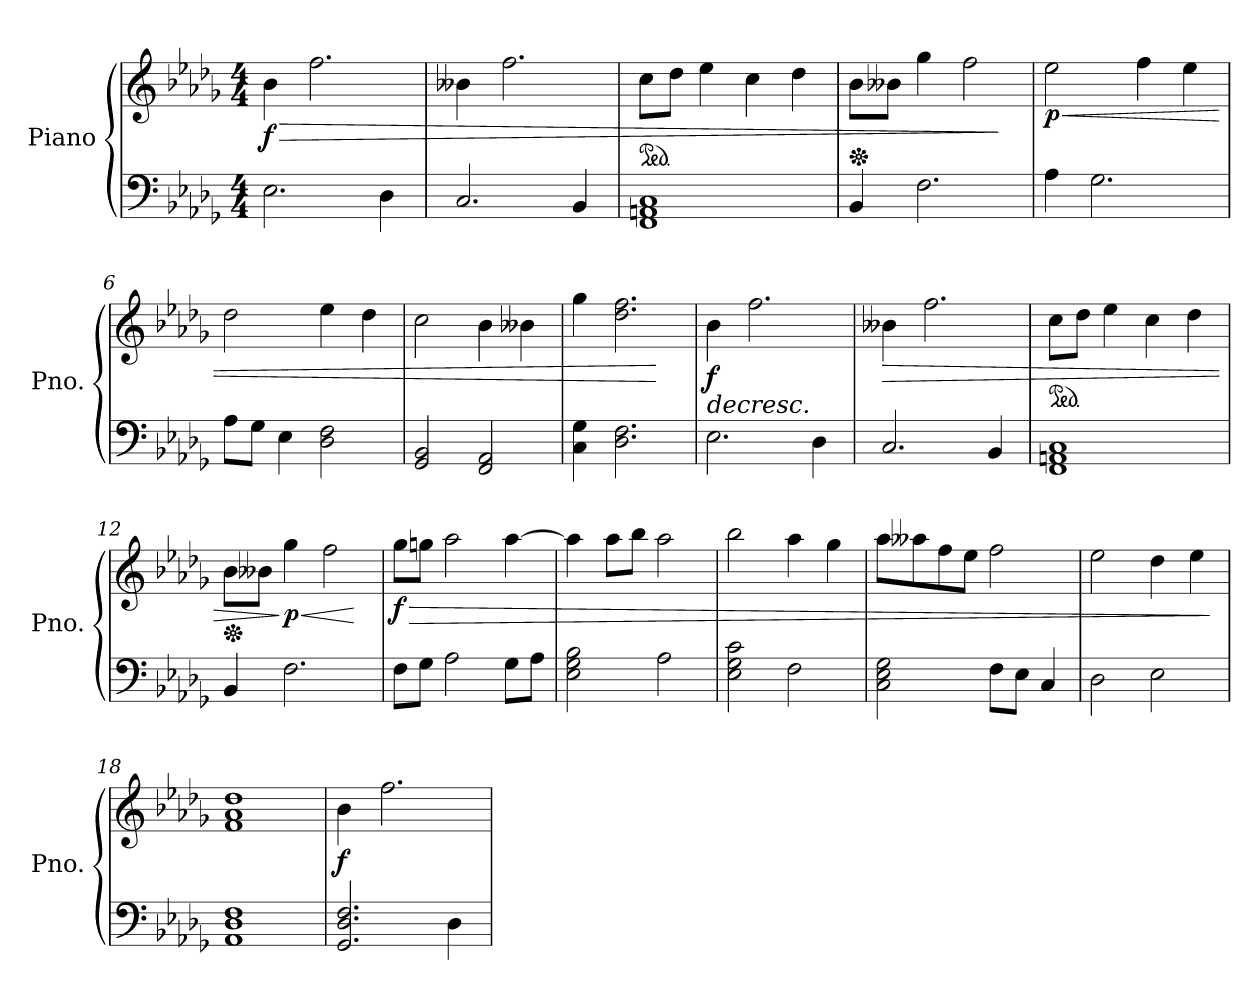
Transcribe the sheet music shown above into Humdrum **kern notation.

**kern	**kern	**dynam
*part1	*part1	*part1
*staff2	*staff1	*staff1/2
*I"Piano	*	*
*I'Pno.	*	*
*clefF4	*clefG2	*
*k[b-e-a-d-g-]	*k[b-e-a-d-g-]	*
*M4/4	*M4/4	*
*MM140	*MM140	*
=1	=1	=1
!	!	!LO:HP:b
!	!	!LO:DY:n=1:b
2.E-\	4b-\	> f
.	2.ff\	.
4D-\	.	.
=2	=2	=2
2.C/	4b--X\	.
.	2.ff\	.
4BB-/	.	.
=3	=3	=3
*	*ped	*
1FF 1AAn 1C	8cc\L	.
.	8dd-\J	.
.	4ee-\	.
.	4cc\	.
.	4dd-\	.
=4	=4	=4
*	*Xped	*
4BB-/	8b-\L	.
.	8b--X\J	.
2.F\	4gg-\	.
.	2ff\	.
.	.	]
=5	=5	=5
!	!	!LO:HP:b
!	!	!LO:DY:n=1:b
4A-\	2ee-\	< p
2.G-\	.	.
.	4ff\	.
.	4ee-\	.
=6	=6	=6
8A-\L	2dd-\	.
8G-\J	.	.
4E-\	.	.
2D-\ 2F\	4ee-\	.
.	4dd-\	.
=7	=7	=7
2GG-/ 2BB-/	2cc\	.
2FF/ 2AA-/	4b-\	.
.	4b--X\	.
=8	=8	=8
4C\ 4G-\	4gg-\	.
2.D-\ 2.F\	2.dd-\ 2.ff\	.
.	.	[
!!LO:LB:g=z
=9	=9	=9
!	!	!LO:HP:b
!	!	!LO:DY:n=1:b
2.E-\	4b-\	> f
.	2.ff\	.
4D-\	.	.
=10	=10	=10
!	!	!LO:HP:b
2.C/	4b--X\	>
.	2.ff\	.
4BB-/	.	.
=11	=11	=11
*	*ped	*
1FF 1AAn 1C	8cc\L	.
.	8dd-\J	.
.	4ee-\	.
.	4cc\	.
.	4dd-\	.
=12	=12	=12
*	*Xped	*
4BB-/	8b-\L	.
.	8b--X\J	.
!	!	!LO:HP:n=1:b
!	!	!LO:DY:n=1:b
2.F\	4gg-\	] < p
.	2ff\	]
.	.	[
=13	=13	=13
!	!	!LO:HP:b
!	!	!LO:DY:n=1:b
8F\L	8gg-\L	> f
8G-\J	8ggn\J	.
2A-\	2aa-\	.
8G-\L	[4aa-\	.
8A-\J	.	.
=14	=14	=14
2E-\ 2G-\ 2B-\	4aa-\]	.
.	8aa-\L	.
.	8bb-\J	.
2A-\	2aa-\	.
=15	=15	=15
2E-\ 2G-\ 2c\	2bb-\	.
2F\	4aa-\	.
.	4gg-\	.
!!LO:LB:g=z
=16	=16	=16
2C\ 2E-\ 2G-\	8aa-\L	.
.	8aa--X\	.
.	8ff\	.
.	8ee-\J	.
8F\L	2ff\	.
8E-\J	.	.
4C/	.	.
=17	=17	=17
2D-\	2ee-\	.
2E-\	4dd-\	.
.	4ee-\	.
.	.	]
=18	=18	=18
!	!	!LO:DY:b
!	!	!LO:DY:n=1:b
!	!	!LO:DY:n=2:b
1AA- 1D- 1F	1f 1a- 1dd-	mf mf mf
=19	=19	=19
!	!	!LO:DY:b
2.GG-/ 2.D-/ 2.F/	4b-\	f
.	2.ff\	.
4D-\	.	.
=	=	=
*-	*-	*-
